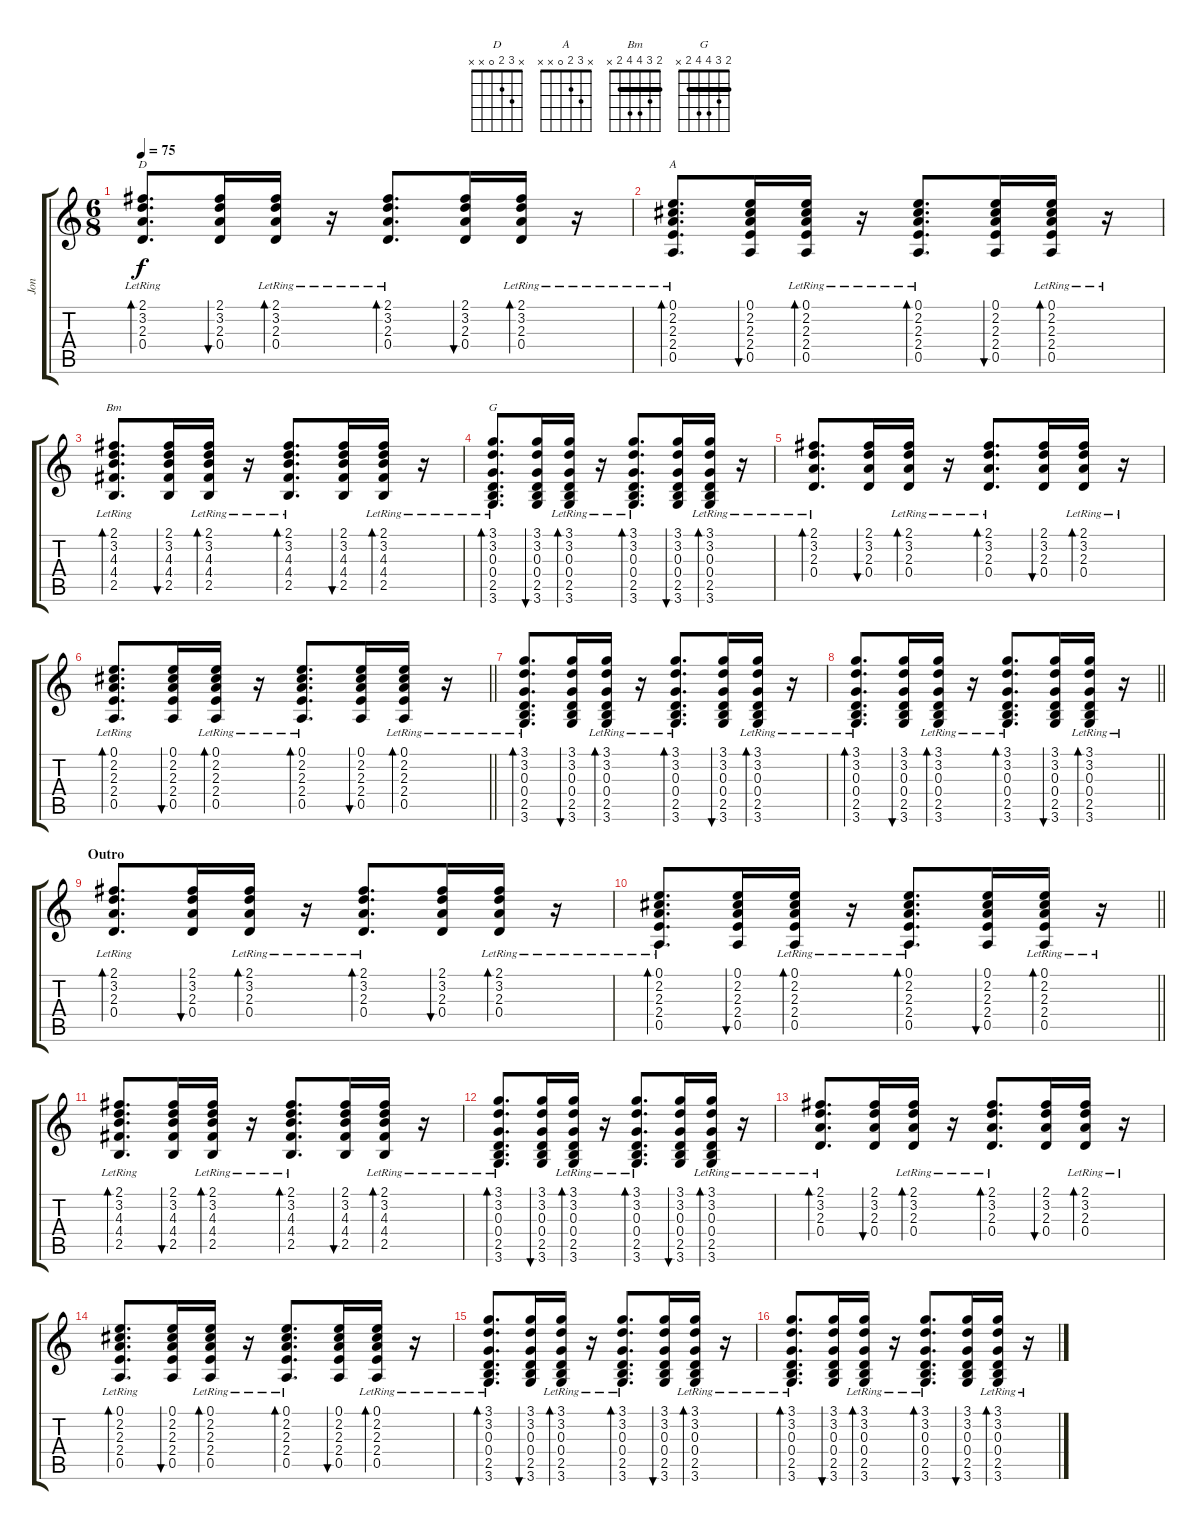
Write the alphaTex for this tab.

\track ("Jon" "Jon") {instrument acousticguitarsteel}
\staff {score tabs}
\tuning (E4 B3 G3 D3 A2 E2) {hide}
\chord ("D" x 3 2 0 x x)
\chord ("A" x 3 2 0 x x)
\chord ("Bm" 2 3 4 4 2 x) {barre 2}
\chord ("G" 2 3 4 4 2 x) {barre 2}
\ts (6 8)
\tempo 75
\clef g2
\ks c
(2.1 3.2{lr} 2.3{lr} 0.4{lr}).8{d bd 60 ch "D" dy f} (2.1 3.2 2.3 0.4).16{bu 60} (2.1 3.2{lr} 2.3{lr} 0.4{lr}).16{bd 60} r.16 (2.1 3.2{lr} 2.3{lr} 0.4{lr}).8{d bd 60} (2.1 3.2 2.3 0.4).16{bu 60} (2.1 3.2{lr} 2.3{lr} 0.4{lr}).16{bd 60} r.16 |
(0.1 2.2{lr} 2.3{lr} 2.4{lr} 0.5).8{d bd 60 ch "A"} (0.1 2.2 2.3 2.4 0.5).16{bu 60} (0.1 2.2{lr} 2.3{lr} 2.4{lr} 0.5).16{bd 60} r.16 (0.1 2.2{lr} 2.3{lr} 2.4{lr} 0.5).8{d bd 60} (0.1 2.2 2.3 2.4 0.5).16{bu 60} (0.1 2.2{lr} 2.3{lr} 2.4{lr} 0.5).16{bd 60} r.16 |
(2.1 3.2{lr} 4.3{lr} 4.4{lr} 2.5).8{d bd 60 ch "Bm"} (2.1 3.2 4.3 4.4 2.5).16{bu 60} (2.1 3.2{lr} 4.3{lr} 4.4{lr} 2.5).16{bd 60} r.16 (2.1 3.2{lr} 4.3{lr} 4.4{lr} 2.5).8{d bd 60} (2.1 3.2 4.3 4.4 2.5).16{bu 60} (2.1 3.2{lr} 4.3{lr} 4.4{lr} 2.5).16{bd 60} r.16 |
(3.1 3.2{lr} 0.3{lr} 0.4{lr} 2.5 3.6).8{d bd 60 ch "G"} (3.1 3.2 0.3 0.4 2.5 3.6).16{bu 60} (3.1 3.2{lr} 0.3{lr} 0.4{lr} 2.5 3.6).16{bd 60} r.16 (3.1 3.2{lr} 0.3{lr} 0.4{lr} 2.5 3.6).8{d bd 60} (3.1 3.2 0.3 0.4 2.5 3.6).16{bu 60} (3.1 3.2{lr} 0.3{lr} 0.4{lr} 2.5 3.6).16{bd 60} r.16 |
(2.1 3.2{lr} 2.3{lr} 0.4{lr}).8{d bd 60} (2.1 3.2 2.3 0.4).16{bu 60} (2.1 3.2{lr} 2.3{lr} 0.4{lr}).16{bd 60} r.16 (2.1 3.2{lr} 2.3{lr} 0.4{lr}).8{d bd 60} (2.1 3.2 2.3 0.4).16{bu 60} (2.1 3.2{lr} 2.3{lr} 0.4{lr}).16{bd 60} r.16 |
\barLineRight lightlight
(0.1 2.2{lr} 2.3{lr} 2.4{lr} 0.5).8{d bd 60} (0.1 2.2 2.3 2.4 0.5).16{bu 60} (0.1 2.2{lr} 2.3{lr} 2.4{lr} 0.5).16{bd 60} r.16 (0.1 2.2{lr} 2.3{lr} 2.4{lr} 0.5).8{d bd 60} (0.1 2.2 2.3 2.4 0.5).16{bu 60} (0.1 2.2{lr} 2.3{lr} 2.4{lr} 0.5).16{bd 60} r.16 |
(3.1 3.2{lr} 0.3{lr} 0.4{lr} 2.5 3.6).8{d bd 60} (3.1 3.2 0.3 0.4 2.5 3.6).16{bu 60} (3.1 3.2{lr} 0.3{lr} 0.4{lr} 2.5 3.6).16{bd 60} r.16 (3.1 3.2{lr} 0.3{lr} 0.4{lr} 2.5 3.6).8{d bd 60} (3.1 3.2 0.3 0.4 2.5 3.6).16{bu 60} (3.1 3.2{lr} 0.3{lr} 0.4{lr} 2.5 3.6).16{bd 60} r.16 |
\barLineRight lightlight
(3.1 3.2{lr} 0.3{lr} 0.4{lr} 2.5 3.6).8{d bd 60} (3.1 3.2 0.3 0.4 2.5 3.6).16{bu 60} (3.1 3.2{lr} 0.3{lr} 0.4{lr} 2.5 3.6).16{bd 60} r.16 (3.1 3.2{lr} 0.3{lr} 0.4{lr} 2.5 3.6).8{d bd 60} (3.1 3.2 0.3 0.4 2.5 3.6).16{bu 60} (3.1 3.2{lr} 0.3{lr} 0.4{lr} 2.5 3.6).16{bd 60} r.16 |
\section ("" "Outro")
(2.1 3.2{lr} 2.3{lr} 0.4{lr}).8{d bd 60} (2.1 3.2 2.3 0.4).16{bu 60} (2.1 3.2{lr} 2.3{lr} 0.4{lr}).16{bd 60} r.16 (2.1 3.2{lr} 2.3{lr} 0.4{lr}).8{d bd 60} (2.1 3.2 2.3 0.4).16{bu 60} (2.1 3.2{lr} 2.3{lr} 0.4{lr}).16{bd 60} r.16 |
\barLineRight lightlight
(0.1 2.2{lr} 2.3{lr} 2.4{lr} 0.5).8{d bd 60} (0.1 2.2 2.3 2.4 0.5).16{bu 60} (0.1 2.2{lr} 2.3{lr} 2.4{lr} 0.5).16{bd 60} r.16 (0.1 2.2{lr} 2.3{lr} 2.4{lr} 0.5).8{d bd 60} (0.1 2.2 2.3 2.4 0.5).16{bu 60} (0.1 2.2{lr} 2.3{lr} 2.4{lr} 0.5).16{bd 60} r.16 |
(2.1 3.2{lr} 4.3{lr} 4.4{lr} 2.5).8{d bd 60} (2.1 3.2 4.3 4.4 2.5).16{bu 60} (2.1 3.2{lr} 4.3{lr} 4.4{lr} 2.5).16{bd 60} r.16 (2.1 3.2{lr} 4.3{lr} 4.4{lr} 2.5).8{d bd 60} (2.1 3.2 4.3 4.4 2.5).16{bu 60} (2.1 3.2{lr} 4.3{lr} 4.4{lr} 2.5).16{bd 60} r.16 |
(3.1 3.2{lr} 0.3{lr} 0.4{lr} 2.5 3.6).8{d bd 60} (3.1 3.2 0.3 0.4 2.5 3.6).16{bu 60} (3.1 3.2{lr} 0.3{lr} 0.4{lr} 2.5 3.6).16{bd 60} r.16 (3.1 3.2{lr} 0.3{lr} 0.4{lr} 2.5 3.6).8{d bd 60} (3.1 3.2 0.3 0.4 2.5 3.6).16{bu 60} (3.1 3.2{lr} 0.3{lr} 0.4{lr} 2.5 3.6).16{bd 60} r.16 |
(2.1 3.2{lr} 2.3{lr} 0.4{lr}).8{d bd 60} (2.1 3.2 2.3 0.4).16{bu 60} (2.1 3.2{lr} 2.3{lr} 0.4{lr}).16{bd 60} r.16 (2.1 3.2{lr} 2.3{lr} 0.4{lr}).8{d bd 60} (2.1 3.2 2.3 0.4).16{bu 60} (2.1 3.2{lr} 2.3{lr} 0.4{lr}).16{bd 60} r.16 |
(0.1 2.2{lr} 2.3{lr} 2.4{lr} 0.5).8{d bd 60} (0.1 2.2 2.3 2.4 0.5).16{bu 60} (0.1 2.2{lr} 2.3{lr} 2.4{lr} 0.5).16{bd 60} r.16 (0.1 2.2{lr} 2.3{lr} 2.4{lr} 0.5).8{d bd 60} (0.1 2.2 2.3 2.4 0.5).16{bu 60} (0.1 2.2{lr} 2.3{lr} 2.4{lr} 0.5).16{bd 60} r.16 |
(3.1 3.2{lr} 0.3{lr} 0.4{lr} 2.5 3.6).8{d bd 60} (3.1 3.2 0.3 0.4 2.5 3.6).16{bu 60} (3.1 3.2{lr} 0.3{lr} 0.4{lr} 2.5 3.6).16{bd 60} r.16 (3.1 3.2{lr} 0.3{lr} 0.4{lr} 2.5 3.6).8{d bd 60} (3.1 3.2 0.3 0.4 2.5 3.6).16{bu 60} (3.1 3.2{lr} 0.3{lr} 0.4{lr} 2.5 3.6).16{bd 60} r.16 |
(3.1 3.2{lr} 0.3{lr} 0.4{lr} 2.5 3.6).8{d bd 60} (3.1 3.2 0.3 0.4 2.5 3.6).16{bu 60} (3.1 3.2{lr} 0.3{lr} 0.4{lr} 2.5 3.6).16{bd 60} r.16 (3.1 3.2{lr} 0.3{lr} 0.4{lr} 2.5 3.6).8{d bd 60} (3.1 3.2 0.3 0.4 2.5 3.6).16{bu 60} (3.1 3.2{lr} 0.3{lr} 0.4{lr} 2.5 3.6).16{bd 60} r.16
